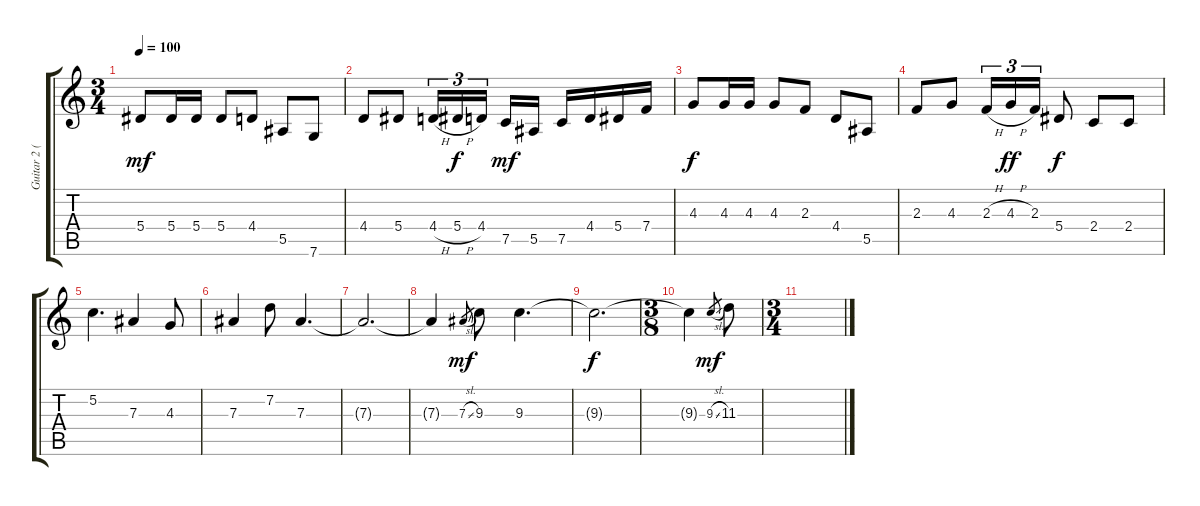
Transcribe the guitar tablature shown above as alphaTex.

\track ("Guitar 2 (Lead)" "Guitar 2 (") {instrument distortionguitar}
\staff {score tabs}
\tuning (C4 G3 Eb3 Bb2 F2 C2) {hide}
\ts (3 4)
\tempo 100
\clef g2
\ks c
5.4.8{dy mf} 5.4.16 5.4.16 5.4.8 4.4.8 5.5.8 7.6.8 |
4.4.8 5.4.8 4.4{h}.16{tu (3 2)} 5.4{h}.16{tu (3 2) dy f} 4.4.16{tu (3 2) beam splitsecondary} 7.5.16{dy mf} 5.5.16 7.5.16 4.4.16 5.4.16 7.4.16 |
4.3.8{dy f} 4.3.16 4.3.16 4.3.8 2.3.8 4.4.8 5.5.8 |
2.3.8 4.3.8 2.3{h}.16{tu (3 2)} 4.3{h}.16{tu (3 2) dy ff} 2.3.16{tu (3 2)} 5.4.8{dy f} 2.4.8 2.4.8 |
5.2.4{d} 7.3.4 4.3.8 |
7.3.4 7.2.8 7.3.4{d} |
7.3{t}.2{d} |
7.3{t}.4 7.3{sl}.8{gr dy mf} 9.3.8 9.3.4{d} |
9.3{t}.2{d dy f} |
\ts (3 8)
9.3{t}.4 9.3{sl}.8{gr dy mf} 11.3.8 |
\ts (3 4)
